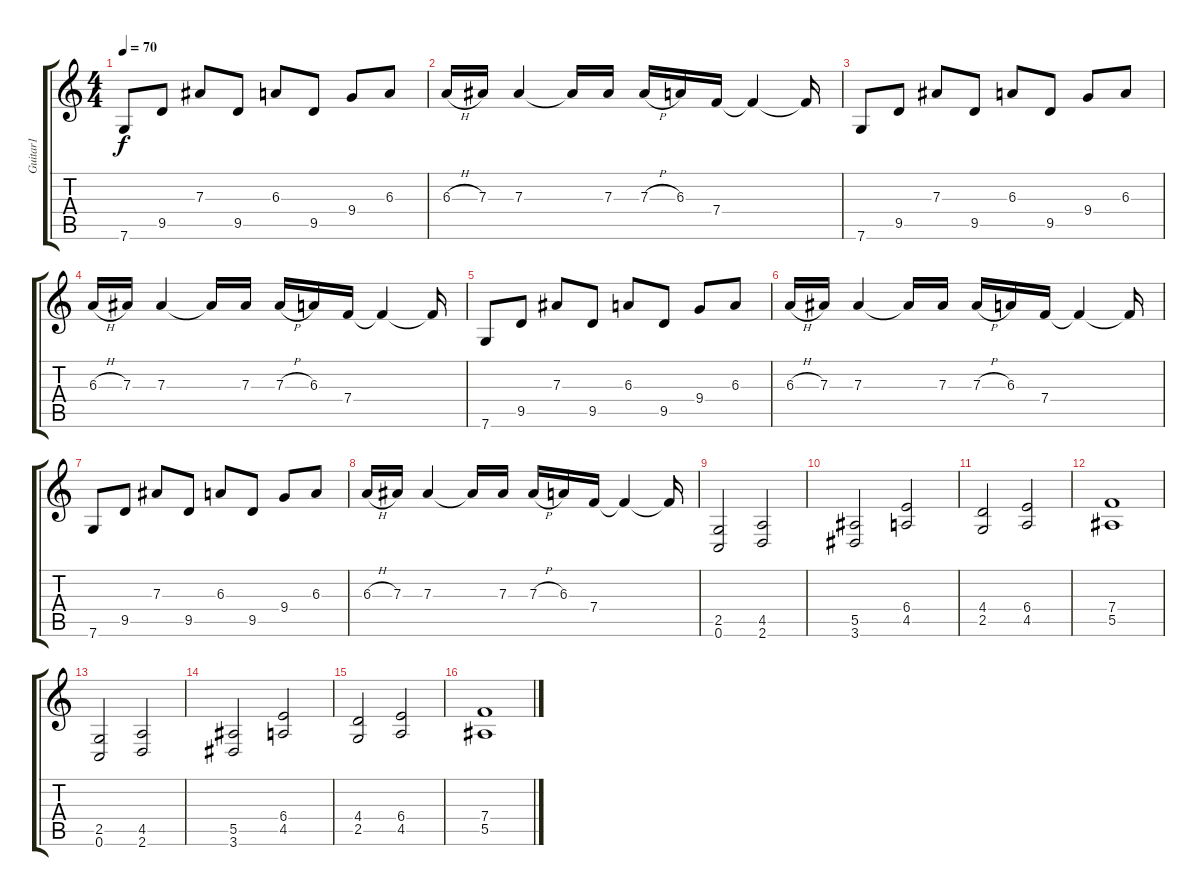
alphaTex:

\track ("Guitar1" "Guitar1") {instrument distortionguitar}
\staff {score tabs}
\tuning (C4 G3 Eb3 Bb2 F2 C2) {hide}
\ts (4 4)
\tempo 70
\clef g2
\ks c
7.6.8{dy f instrument distortionguitar} 9.5.8 7.3.8 9.5.8 6.3.8 9.5.8 9.4.8 6.3.8 |
6.3{h}.16 7.3.16 7.3.4 7.3{t}.16 7.3.16 7.3{h}.16 6.3.16 7.4.16 7.4{t}.4 7.4{t}.16 |
7.6.8 9.5.8 7.3.8 9.5.8 6.3.8 9.5.8 9.4.8 6.3.8 |
6.3{h}.16 7.3.16 7.3.4 7.3{t}.16 7.3.16 7.3{h}.16 6.3.16 7.4.16 7.4{t}.4 7.4{t}.16 |
7.6.8 9.5.8 7.3.8 9.5.8 6.3.8 9.5.8 9.4.8 6.3.8 |
6.3{h}.16 7.3.16 7.3.4 7.3{t}.16 7.3.16 7.3{h}.16 6.3.16 7.4.16 7.4{t}.4 7.4{t}.16 |
7.6.8 9.5.8 7.3.8 9.5.8 6.3.8 9.5.8 9.4.8 6.3.8 |
6.3{h}.16 7.3.16 7.3.4 7.3{t}.16 7.3.16 7.3{h}.16 6.3.16 7.4.16 7.4{t}.4 7.4{t}.16 |
(2.5 0.6).2 (4.5 2.6).2 |
(5.5 3.6).2 (6.4 4.5).2 |
(4.4 2.5).2 (6.4 4.5).2 |
(7.4 5.5).1 |
(2.5 0.6).2 (4.5 2.6).2 |
(5.5 3.6).2 (6.4 4.5).2 |
(4.4 2.5).2 (6.4 4.5).2 |
(7.4 5.5).1
